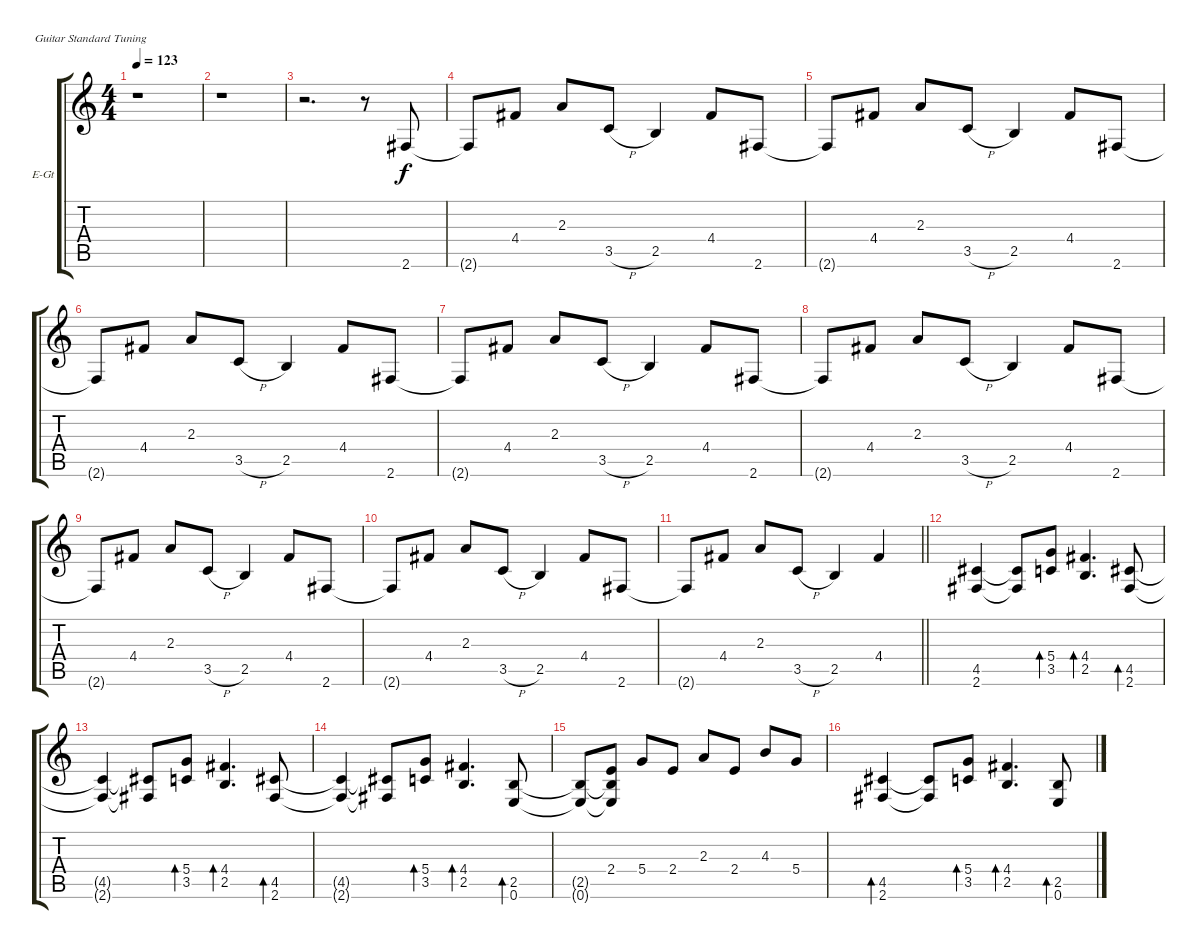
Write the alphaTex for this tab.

\bracketExtendMode groupsimilarinstruments
\firstSystemTrackNameOrientation horizontal
\otherSystemsTrackNameOrientation horizontal
\track ("Electric guitar 2" "E-Gt") {instrument distortionguitar}
\staff {score tabs}
\tuning (E4 B3 G3 D3 A2 E2)
\ts (4 4)
\tempo 123
\clef g2
\ks c
r.1{dy f} |
r.1 |
r.2{d} r.8 2.6.8 |
2.6{t}.8 4.4.8 2.3.8 3.5{h}.8 2.5.4 4.4.8 2.6.8 |
2.6{t}.8 4.4.8 2.3.8 3.5{h}.8 2.5.4 4.4.8 2.6.8 |
2.6{t}.8 4.4.8 2.3.8 3.5{h}.8 2.5.4 4.4.8 2.6.8 |
2.6{t}.8 4.4.8 2.3.8 3.5{h}.8 2.5.4 4.4.8 2.6.8 |
2.6{t}.8 4.4.8 2.3.8 3.5{h}.8 2.5.4 4.4.8 2.6.8 |
2.6{t}.8 4.4.8 2.3.8 3.5{h}.8 2.5.4 4.4.8 2.6.8 |
2.6{t}.8 4.4.8 2.3.8 3.5{h}.8 2.5.4 4.4.8 2.6.8 |
\barLineRight lightlight
2.6{t}.8 4.4.8 2.3.8 3.5{h}.8 2.5.4 4.4.4 |
(4.5 2.6).4 (4.5{t} 2.6{t}).8 (5.4 3.5).8{bd 30} (4.4 2.5).4{d bd 30} (4.5 2.6).8{bd 30} |
(4.5{t} 2.6{t}).4 (4.5{t} 2.6{t}).8 (5.4 3.5).8{bd 30} (4.4 2.5).4{d bd 30} (4.5 2.6).8{bd 30} |
(4.5{t} 2.6{t}).4 (4.5{t} 2.6{t}).8 (5.4 3.5).8{bd 30} (4.4 2.5).4{d bd 30} (2.5 0.6).8{bd 30} |
(2.5{t} 0.6{t}).8 (2.4 2.5{t} 0.6{t}).8 5.4.8 2.4.8 2.3.8 2.4.8 4.3.8 5.4.8 |
(4.5 2.6).4{bd 60} (4.5{t} 2.6{t}).8 (5.4 3.5).8{bd 30} (4.4 2.5).4{d bd 30} (2.5 0.6).8{bd 30}
